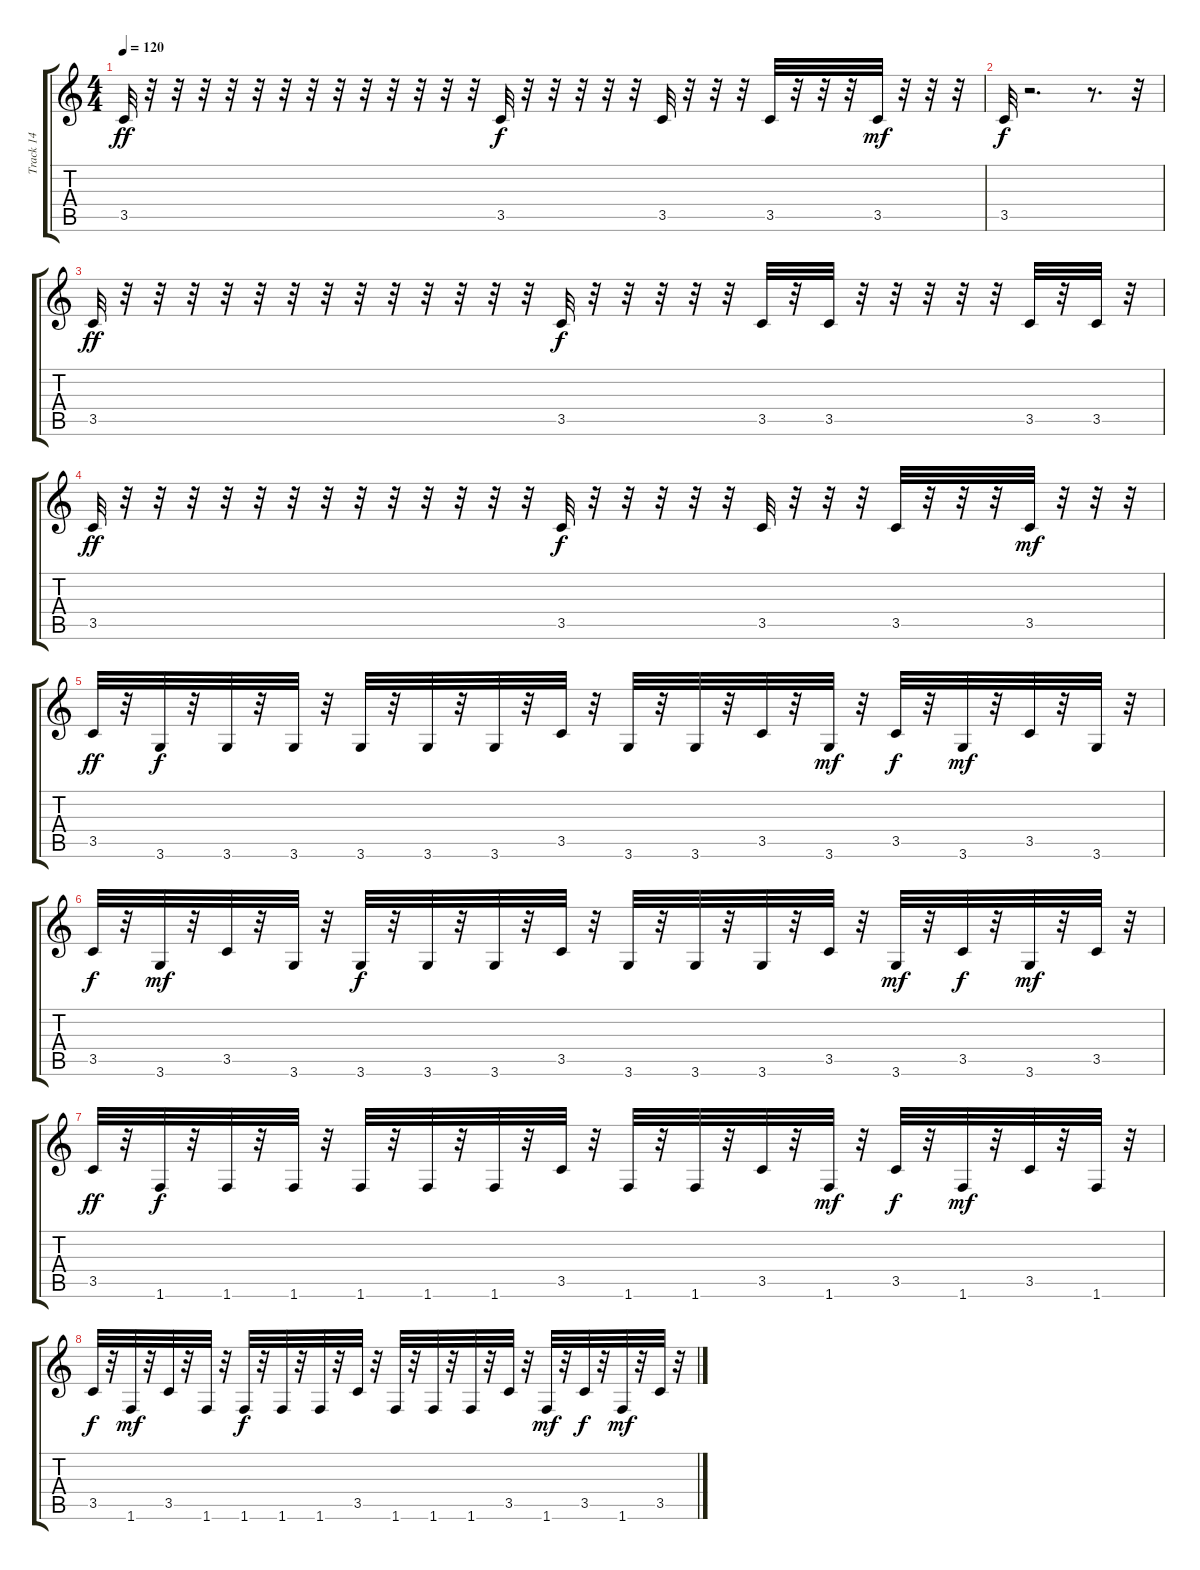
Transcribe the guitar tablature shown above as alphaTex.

\track ("Track 14" "Track 14") {instrument synthbass1}
\staff {score tabs}
\tuning (E4 B3 G3 D3 A2 E2) {hide}
\ts (4 4)
\tempo 120
\clef g2
\ks c
3.5.32{dy ff} r.32 r.32 r.32 r.32 r.32 r.32 r.32 r.32 r.32 r.32 r.32 r.32 r.32 3.5.32{dy f} r.32 r.32 r.32 r.32 r.32 3.5.32 r.32 r.32 r.32 3.5.32 r.32 r.32 r.32 3.5.32{dy mf} r.32 r.32 r.32 |
3.5.32{dy f} r.2{d} r.8{d} r.32 |
3.5.32{dy ff} r.32 r.32 r.32 r.32 r.32 r.32 r.32 r.32 r.32 r.32 r.32 r.32 r.32 3.5.32{dy f} r.32 r.32 r.32 r.32 r.32 3.5.32 r.32 3.5.32 r.32 r.32 r.32 r.32 r.32 3.5.32 r.32 3.5.32 r.32 |
3.5.32{dy ff} r.32 r.32 r.32 r.32 r.32 r.32 r.32 r.32 r.32 r.32 r.32 r.32 r.32 3.5.32{dy f} r.32 r.32 r.32 r.32 r.32 3.5.32 r.32 r.32 r.32 3.5.32 r.32 r.32 r.32 3.5.32{dy mf} r.32 r.32 r.32 |
3.5.32{dy ff} r.32 3.6.32{dy f} r.32 3.6.32 r.32 3.6.32 r.32 3.6.32 r.32 3.6.32 r.32 3.6.32 r.32 3.5.32 r.32 3.6.32 r.32 3.6.32 r.32 3.5.32 r.32 3.6.32{dy mf} r.32 3.5.32{dy f} r.32 3.6.32{dy mf} r.32 3.5.32 r.32 3.6.32 r.32 |
3.5.32{dy f} r.32 3.6.32{dy mf} r.32 3.5.32 r.32 3.6.32 r.32 3.6.32{dy f} r.32 3.6.32 r.32 3.6.32 r.32 3.5.32 r.32 3.6.32 r.32 3.6.32 r.32 3.6.32 r.32 3.5.32 r.32 3.6.32{dy mf} r.32 3.5.32{dy f} r.32 3.6.32{dy mf} r.32 3.5.32 r.32 |
3.5.32{dy ff} r.32 1.6.32{dy f} r.32 1.6.32 r.32 1.6.32 r.32 1.6.32 r.32 1.6.32 r.32 1.6.32 r.32 3.5.32 r.32 1.6.32 r.32 1.6.32 r.32 3.5.32 r.32 1.6.32{dy mf} r.32 3.5.32{dy f} r.32 1.6.32{dy mf} r.32 3.5.32 r.32 1.6.32 r.32 |
3.5.32{dy f} r.32 1.6.32{dy mf} r.32 3.5.32 r.32 1.6.32 r.32 1.6.32{dy f} r.32 1.6.32 r.32 1.6.32 r.32 3.5.32 r.32 1.6.32 r.32 1.6.32 r.32 1.6.32 r.32 3.5.32 r.32 1.6.32{dy mf} r.32 3.5.32{dy f} r.32 1.6.32{dy mf} r.32 3.5.32 r.32
